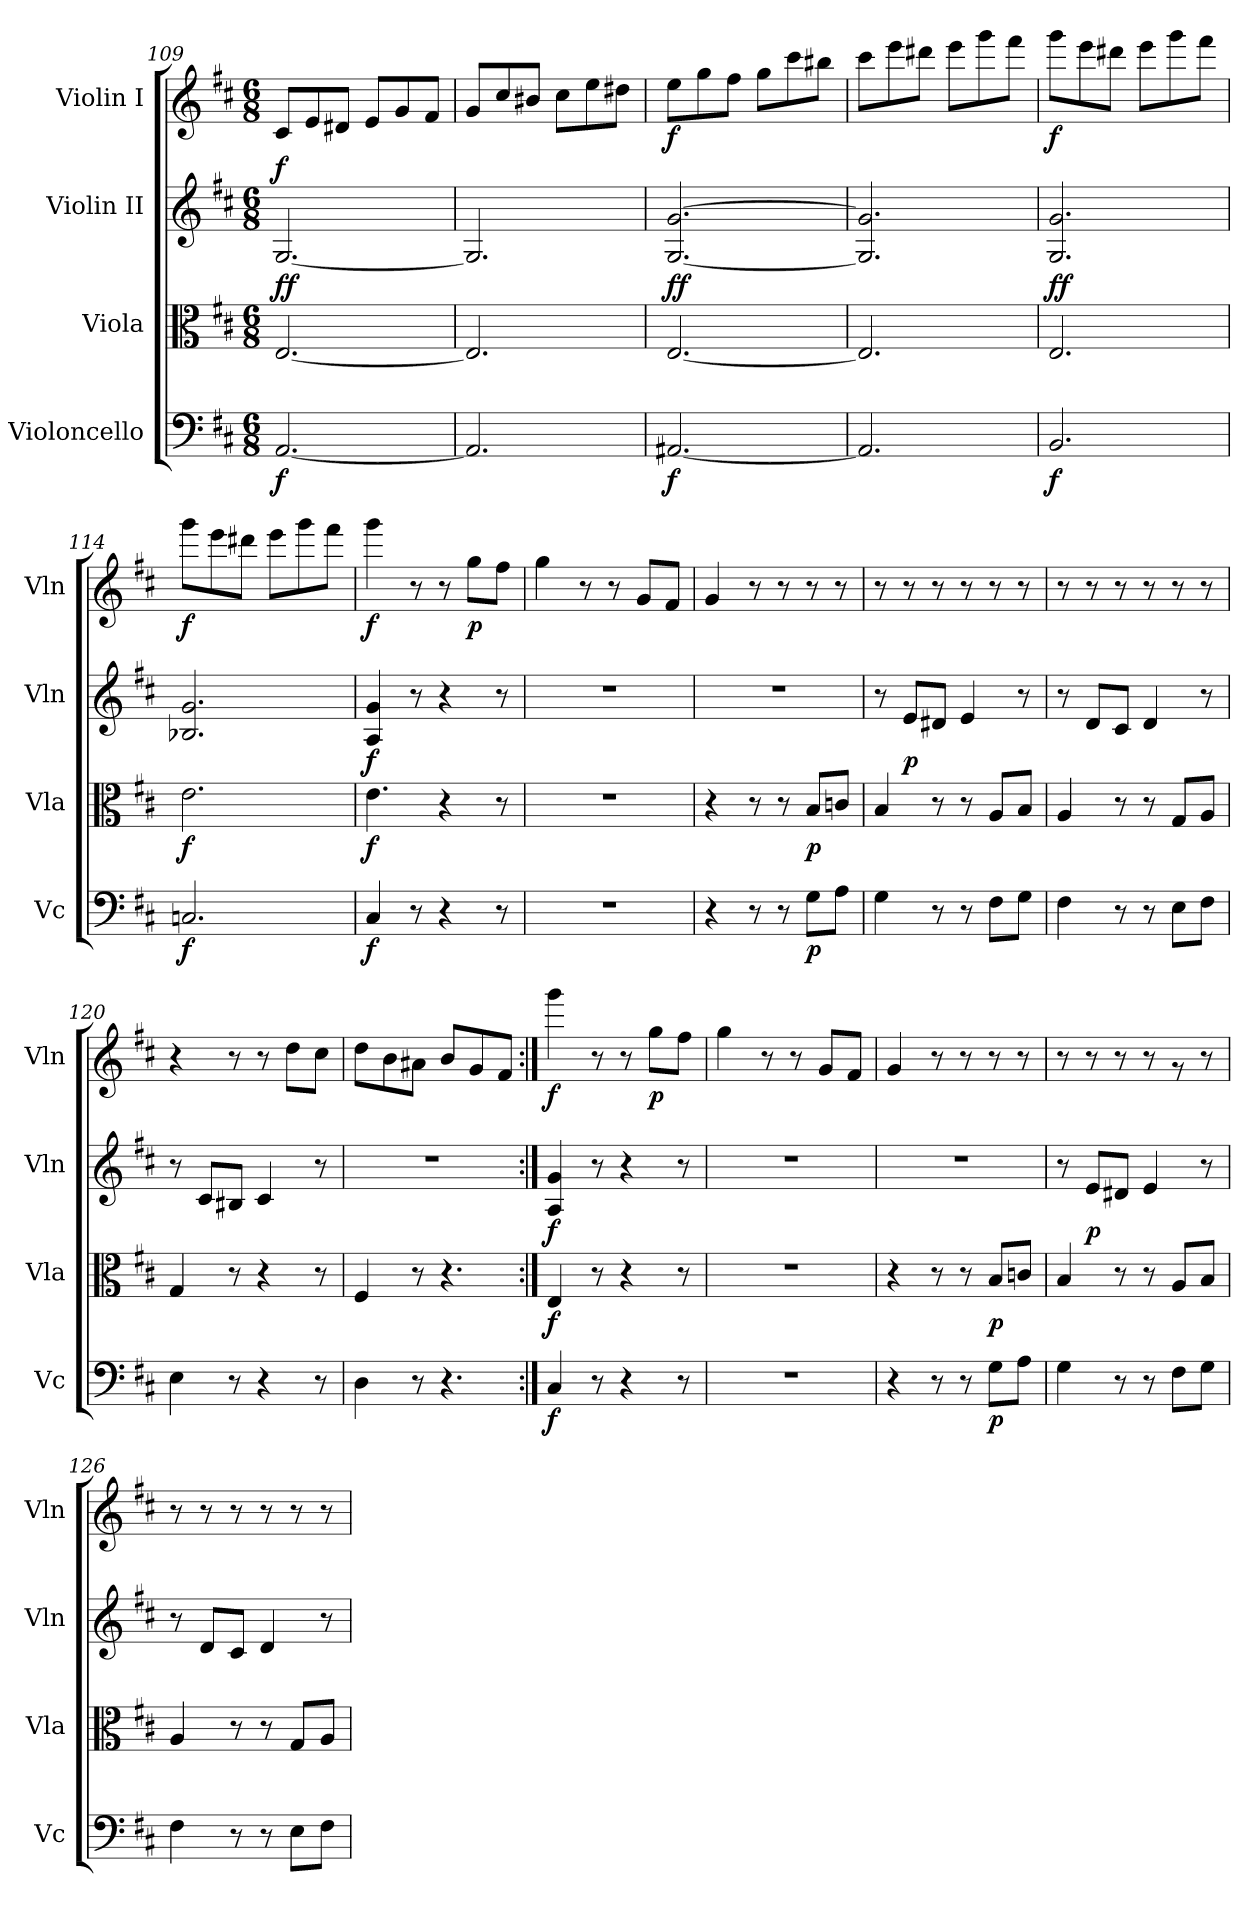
**kern	**dynam	**kern	**dynam	**kern	**dynam	**kern	**dynam
*part4	*part4	*part3	*part3	*part2	*part2	*part1	*part1
*staff4	*staff4	*staff3	*staff3	*staff2	*staff2	*staff1	*staff1
*I"Violoncello	*	*I"Viola	*	*I"Violin II	*	*I"Violin I	*
*I'Vc	*	*I'Vla	*	*I'Vln	*	*I'Vln	*
!!LO:LB:g=z
*clefF4	*	*clefC3	*	*clefG2	*	*clefG2	*
*k[f#c#]	*	*k[f#c#]	*	*k[f#c#]	*	*k[f#c#]	*
*M6/8	*	*M6/8	*	*M6/8	*	*M6/8	*
=109	=109	=109	=109	=109	=109	=109	=109
!	!LO:DY:b	!	!LO:DY:b	!	!	!	!
!	!	!	!LO:DY:n=1:a	!	!LO:DY:a	!	!
[2.AA/	f	[2.E/	f f	[2.G/	f	8c#/L	.
.	.	.	.	.	.	8e/	.
.	.	.	.	.	.	8d#X/J	.
.	.	.	.	.	.	8e/L	.
.	.	.	.	.	.	8g/	.
.	.	.	.	.	.	8f#/J	.
=110	=110	=110	=110	=110	=110	=110	=110
2.AA/]	.	2.E/]	.	2.G/]	.	8g/L	.
.	.	.	.	.	.	8cc#/	.
.	.	.	.	.	.	8b#X/J	.
.	.	.	.	.	.	8cc#\L	.
.	.	.	.	.	.	8ee\	.
.	.	.	.	.	.	8dd#X\J	.
!!LO:PB:g=z
=111	=111	=111	=111	=111	=111	=111	=111
!	!LO:DY:b	!	!LO:DY:b	!	!	!	!
!	!	!	!LO:DY:n=1:a	!	!	!	!LO:DY:b
[2.AA#X/	f	[2.E/	f f	[2.G/ [2.g/	.	8ee\L	f
.	.	.	.	.	.	8gg\	.
.	.	.	.	.	.	8ff#\J	.
.	.	.	.	.	.	8gg\L	.
.	.	.	.	.	.	8ccc#\	.
.	.	.	.	.	.	8bb#X\J	.
=112	=112	=112	=112	=112	=112	=112	=112
2.AA#/]	.	2.E/]	.	2.G/] 2.g/]	.	8ccc#\L	.
.	.	.	.	.	.	8eee\	.
.	.	.	.	.	.	8ddd#X\J	.
.	.	.	.	.	.	8eee\L	.
.	.	.	.	.	.	8ggg\	.
.	.	.	.	.	.	8fff#\J	.
=113	=113	=113	=113	=113	=113	=113	=113
!	!LO:DY:b	!	!LO:DY:b	!	!	!	!
!	!	!	!LO:DY:n=1:a	!	!	!	!LO:DY:b
2.BB/	f	2.E/	f f	2.G/ 2.g/	.	8ggg\L	f
.	.	.	.	.	.	8eee\	.
.	.	.	.	.	.	8ddd#X\J	.
.	.	.	.	.	.	8eee\L	.
.	.	.	.	.	.	8ggg\	.
.	.	.	.	.	.	8fff#\J	.
=114	=114	=114	=114	=114	=114	=114	=114
!	!LO:DY:b	!	!LO:DY:b	!	!	!	!LO:DY:b
2.Cn/	f	2.e\	f	2.B-X/ 2.g/	.	8ggg\L	f
.	.	.	.	.	.	8eee\	.
.	.	.	.	.	.	8ddd#X\J	.
.	.	.	.	.	.	8eee\L	.
.	.	.	.	.	.	8ggg\	.
.	.	.	.	.	.	8fff#\J	.
=115	=115	=115	=115	=115	=115	=115	=115
!	!LO:DY:b	!	!LO:DY:b	!	!LO:DY:b	!	!LO:DY:b
4C#/	f	4.e\	f	4A/ 4g/	f	4ggg\	f
8r	.	.	.	8r	.	8r	.
4r	.	4r	.	4r	.	8r	.
!	!	!	!	!	!	!	!LO:DY:b
.	.	.	.	.	.	8gg\L	p
8r	.	8r	.	8r	.	8ff#\J	.
!!LO:PB:g=z
=116	=116	=116	=116	=116	=116	=116	=116
2.r	.	2.r	.	2.r	.	4gg\	.
.	.	.	.	.	.	8r	.
.	.	.	.	.	.	8r	.
.	.	.	.	.	.	8g/L	.
.	.	.	.	.	.	8f#/J	.
=117	=117	=117	=117	=117	=117	=117	=117
4r	.	4r	.	2.r	.	4g/	.
8r	.	8r	.	.	.	8r	.
8r	.	8r	.	.	.	8r	.
!	!LO:DY:b	!	!LO:DY:b	!	!	!	!
8G\L	p	8B/L	p	.	.	8r	.
8A\J	.	8cn/J	.	.	.	8r	.
=118	=118	=118	=118	=118	=118	=118	=118
4G\	.	4B/	.	8r	.	8r	.
!	!	!	!	!	!LO:DY:b	!	!
.	.	.	.	8e/L	p	8r	.
8r	.	8r	.	8d#X/J	.	8r	.
8r	.	8r	.	4e/	.	8r	.
8F#\L	.	8A/L	.	.	.	8r	.
8G\J	.	8B/J	.	8r	.	8r	.
=119	=119	=119	=119	=119	=119	=119	=119
4F#\	.	4A/	.	8r	.	8r	.
.	.	.	.	8d/L	.	8r	.
8r	.	8r	.	8c#/J	.	8r	.
8r	.	8r	.	4d/	.	8r	.
8E\L	.	8G/L	.	.	.	8r	.
8F#\J	.	8A/J	.	8r	.	8r	.
=120	=120	=120	=120	=120	=120	=120	=120
4E\	.	4G/	.	8r	.	4r	.
.	.	.	.	8c#/L	.	.	.
8r	.	8r	.	8B#X/J	.	8r	.
4r	.	4r	.	4c#/	.	8r	.
.	.	.	.	.	.	8dd\L	.
8r	.	8r	.	8r	.	8cc#\J	.
!!LO:LB:g=z
=121	=121	=121	=121	=121	=121	=121	=121
4D\	.	4F#/	.	2.r	.	8dd\L	.
.	.	.	.	.	.	8b\	.
8r	.	8r	.	.	.	8a#X\J	.
4.r	.	4.r	.	.	.	8b/L	.
.	.	.	.	.	.	8g/	.
.	.	.	.	.	.	8f#/J	.
=122:|!	=122:|!	=122:|!	=122:|!	=122:|!	=122:|!	=122:|!	=122:|!
!	!LO:DY:b	!	!LO:DY:b	!	!LO:DY:b	!	!LO:DY:b
4C#/	f	4E/	f	4A/ 4g/	f	4ggg\	f
8r	.	8r	.	8r	.	8r	.
4r	.	4r	.	4r	.	8r	.
!	!	!	!	!	!	!	!LO:DY:b
.	.	.	.	.	.	8gg\L	p
8r	.	8r	.	8r	.	8ff#\J	.
=123	=123	=123	=123	=123	=123	=123	=123
2.r	.	2.r	.	2.r	.	4gg\	.
.	.	.	.	.	.	8r	.
.	.	.	.	.	.	8r	.
.	.	.	.	.	.	8g/L	.
.	.	.	.	.	.	8f#/J	.
=124	=124	=124	=124	=124	=124	=124	=124
4r	.	4r	.	2.r	.	4g/	.
8r	.	8r	.	.	.	8r	.
8r	.	8r	.	.	.	8r	.
!	!LO:DY:b	!	!LO:DY:b	!	!	!	!
8G\L	p	8B/L	p	.	.	8r	.
8A\J	.	8cn/J	.	.	.	8r	.
=125	=125	=125	=125	=125	=125	=125	=125
4G\	.	4B/	.	8r	.	8r	.
!	!	!	!	!	!LO:DY:b	!	!
.	.	.	.	8e/L	p	8r	.
8r	.	8r	.	8d#X/J	.	8r	.
8r	.	8r	.	4e/	.	8r	.
8F#\L	.	8A/L	.	.	.	8rg	.
8G\J	.	8B/J	.	8r	.	8r	.
!!LO:PB:g=z
=126	=126	=126	=126	=126	=126	=126	=126
4F#\	.	4A/	.	8r	.	8r	.
.	.	.	.	8d/L	.	8r	.
8r	.	8r	.	8c#/J	.	8r	.
8r	.	8r	.	4d/	.	8r	.
8E\L	.	8G/L	.	.	.	8r	.
8F#\J	.	8A/J	.	8r	.	8r	.
=	=	=	=	=	=	=	=
*-	*-	*-	*-	*-	*-	*-	*-
